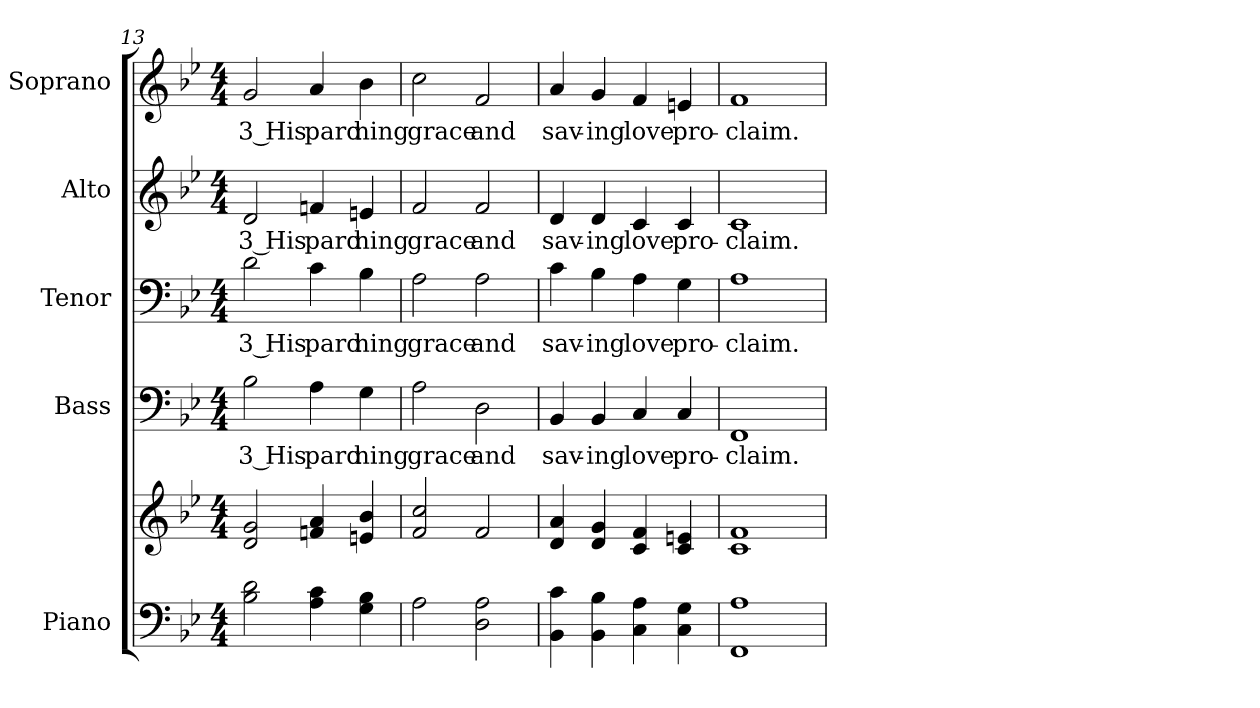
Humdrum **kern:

**kern	**kern	**kern	**text	**kern	**text	**kern	**text	**kern	**text
*part5	*part5	*part4	*part4	*part3	*part3	*part2	*part2	*part1	*part1
*staff6	*staff5	*staff4	*staff4	*staff3	*staff3	*staff2	*staff2	*staff1	*staff1
*I"Piano	*	*I"Bass	*	*I"Tenor	*	*I"Alto	*	*I"Soprano	*
*I'Pno.	*	*I'B.	*	*I'T.	*	*I'A.	*	*I'S.	*
!!LO:PB:g=z
*clefF4	*clefG2	*clefF4	*	*clefF4	*	*clefG2	*	*clefG2	*
*k[b-e-]	*k[b-e-]	*k[b-e-]	*	*k[b-e-]	*	*k[b-e-]	*	*k[b-e-]	*
*B-:	*B-:	*B-:	*	*B-:	*	*B-:	*	*B-:	*
*M4/4	*M4/4	*M4/4	*	*M4/4	*	*M4/4	*	*M4/4	*
=13	=13	=13	=13	=13	=13	=13	=13	=13	=13
!	!	!	!LO:LY:b:color=#000000	!	!	!	!	!	!
!	!	!	!	!	!LO:LY:b:color=#000000	!	!	!	!
!	!	!	!	!	!	!	!LO:LY:b:color=#000000	!	!
!	!	!	!	!	!	!	!	!	!LO:LY:b:color=#000000
2B-i\ 2di	2di/ 2gi	2B-i\	3 His	2di\	3 His	2di/	3 His	2gi/	3 His
!	!	!	!LO:LY:b:color=#000000	!	!	!	!	!	!
!	!	!	!	!	!LO:LY:b:color=#000000	!	!	!	!
!	!	!	!	!	!	!	!LO:LY:b:color=#000000	!	!
!	!	!	!	!	!	!	!	!	!LO:LY:b:color=#000000
4Ai\ 4ci	4fni/ 4ai	4Ai\	pard	4ci\	pard	4fni/	pard	4ai/	pard
!	!	!	!LO:LY:b:color=#000000	!	!	!	!	!	!
!	!	!	!	!	!LO:LY:b:color=#000000	!	!	!	!
!	!	!	!	!	!	!	!LO:LY:b:color=#000000	!	!
!	!	!	!	!	!	!	!	!	!LO:LY:b:color=#000000
4Gi\ 4B-i	4eni/ 4b-i	4Gi\	ning	4B-i\	ning	4eni/	ning	4b-i\	ning
=14	=14	=14	=14	=14	=14	=14	=14	=14	=14
!	!	!	!LO:LY:b:color=#000000	!	!	!	!	!	!
!	!	!	!	!	!LO:LY:b:color=#000000	!	!	!	!
!	!	!	!	!	!	!	!LO:LY:b:color=#000000	!	!
!	!	!	!	!	!	!	!	!	!LO:LY:b:color=#000000
2Ai\	2fi/ 2cci	2Ai\	grace	2Ai\	grace	2fi/	grace	2cci\	grace
!	!	!	!LO:LY:b:color=#000000	!	!	!	!	!	!
!	!	!	!	!	!LO:LY:b:color=#000000	!	!	!	!
!	!	!	!	!	!	!	!LO:LY:b:color=#000000	!	!
!	!	!	!	!	!	!	!	!	!LO:LY:b:color=#000000
2Di\ 2Ai	2fi/	2Di\	and	2Ai\	and	2fi/	and	2fi/	and
=15	=15	=15	=15	=15	=15	=15	=15	=15	=15
!	!	!	!LO:LY:b:color=#000000	!	!	!	!	!	!
!	!	!	!	!	!LO:LY:b:color=#000000	!	!	!	!
!	!	!	!	!	!	!	!LO:LY:b:color=#000000	!	!
!	!	!	!	!	!	!	!	!	!LO:LY:b:color=#000000
4BB-i\ 4ci	4di/ 4ai	4BB-i/	sav-	4ci\	sav-	4di/	sav-	4ai/	sav-
!	!	!	!LO:LY:b:color=#000000	!	!	!	!	!	!
!	!	!	!	!	!LO:LY:b:color=#000000	!	!	!	!
!	!	!	!	!	!	!	!LO:LY:b:color=#000000	!	!
!	!	!	!	!	!	!	!	!	!LO:LY:b:color=#000000
4BB-i\ 4B-i	4di/ 4gi	4BB-i/	-ing	4B-i\	-ing	4di/	-ing	4gi/	-ing
!	!	!	!LO:LY:b:color=#000000	!	!	!	!	!	!
!	!	!	!	!	!LO:LY:b:color=#000000	!	!	!	!
!	!	!	!	!	!	!	!LO:LY:b:color=#000000	!	!
!	!	!	!	!	!	!	!	!	!LO:LY:b:color=#000000
4Ci\ 4Ai	4ci/ 4fi	4Ci/	love	4Ai\	love	4ci/	love	4fi/	love
!	!	!	!LO:LY:b:color=#000000	!	!	!	!	!	!
!	!	!	!	!	!LO:LY:b:color=#000000	!	!	!	!
!	!	!	!	!	!	!	!LO:LY:b:color=#000000	!	!
!	!	!	!	!	!	!	!	!	!LO:LY:b:color=#000000
4Ci\ 4Gi	4ci/ 4eni	4Ci/	pro-	4Gi\	pro-	4ci/	pro-	4eni/	pro-
=16	=16	=16	=16	=16	=16	=16	=16	=16	=16
!	!	!	!LO:LY:b:color=#000000	!	!	!	!	!	!
!	!	!	!	!	!LO:LY:b:color=#000000	!	!	!	!
!	!	!	!	!	!	!	!LO:LY:b:color=#000000	!	!
!	!	!	!	!	!	!	!	!	!LO:LY:b:color=#000000
1FFi 1Ai	1ci 1fi	1FFi	-claim.	1Ai	-claim.	1ci	-claim.	1fi	-claim.
=	=	=	=	=	=	=	=	=	=
*-	*-	*-	*-	*-	*-	*-	*-	*-	*-
